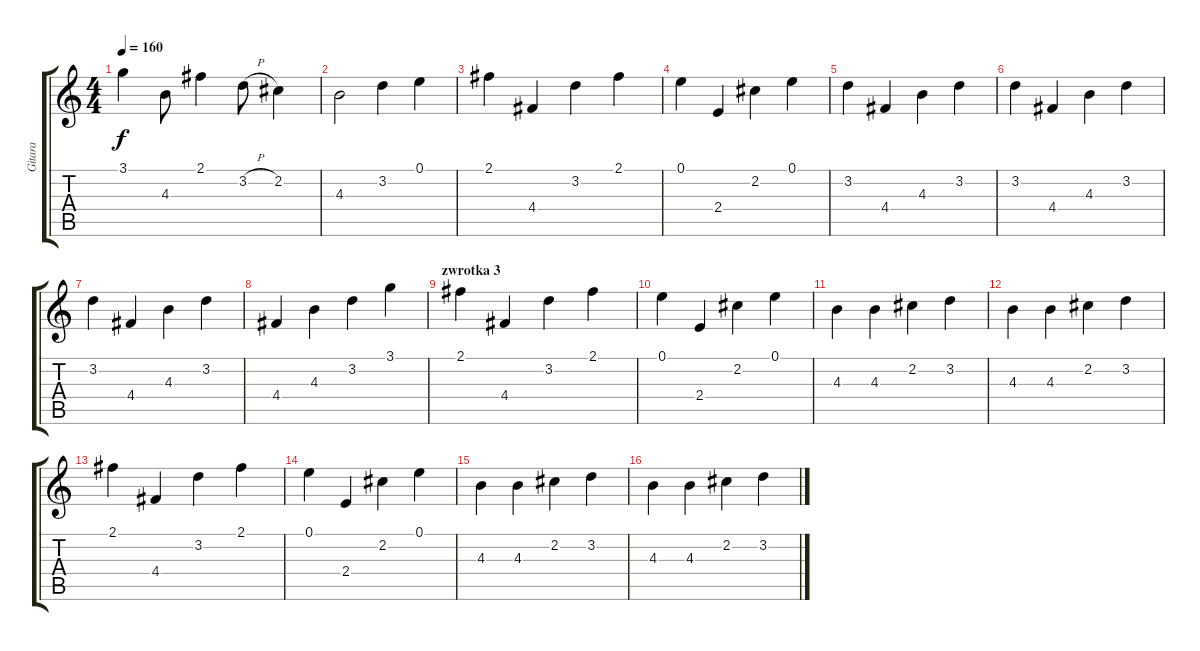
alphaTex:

\track ("Gitara" "Gitara") {instrument electricguitarclean}
\staff {score tabs}
\tuning (E4 B3 G3 D3 A2 E2) {hide}
\ts (4 4)
\tempo 160
\clef g2
\ks c
3.1.4{dy f} 4.3.8 2.1.4 3.2{h}.8 2.2.4 |
4.3.2 3.2.4 0.1.4 |
2.1.4 4.4.4 3.2.4 2.1.4 |
0.1.4 2.4.4 2.2.4 0.1.4 |
3.2.4 4.4.4 4.3.4 3.2.4 |
3.2.4 4.4.4 4.3.4 3.2.4 |
3.2.4 4.4.4 4.3.4 3.2.4 |
4.4.4 4.3.4 3.2.4 3.1.4 |
\section ("" "zwrotka 3")
2.1.4 4.4.4 3.2.4 2.1.4 |
0.1.4 2.4.4 2.2.4 0.1.4 |
4.3.4 4.3.4 2.2.4 3.2.4 |
4.3.4 4.3.4 2.2.4 3.2.4 |
2.1.4 4.4.4 3.2.4 2.1.4 |
0.1.4 2.4.4 2.2.4 0.1.4 |
4.3.4 4.3.4 2.2.4 3.2.4 |
4.3.4 4.3.4 2.2.4 3.2.4
